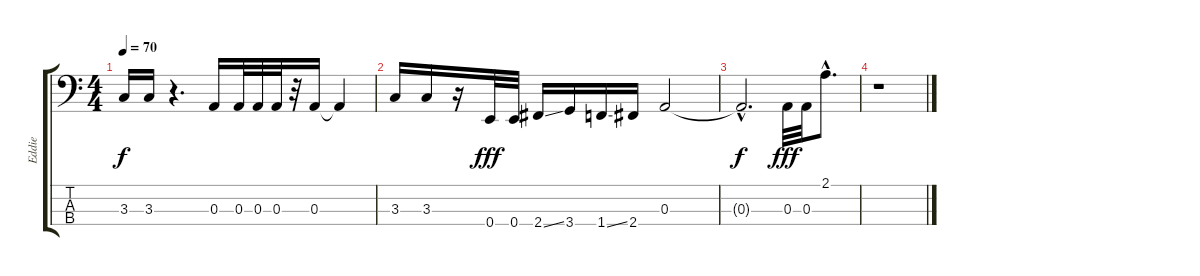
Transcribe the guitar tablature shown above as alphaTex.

\track ("Eddie" "Eddie") {instrument electricbassfinger}
\staff {score tabs}
\tuning (G2 D2 A1 E1) {hide}
\ts (4 4)
\tempo 70
\clef f4
\ks c
3.3.16{dy f} 3.3.16 r.4{d} 0.3.16 0.3.32 0.3.32 0.3.32 r.32 0.3.16 0.3{t}.4 |
3.3.16 3.3.16 r.16 0.4.32{dy fff} 0.4.32 2.4{ss}.16 3.4.16 1.4{ss}.16 2.4.16 0.3.2 |
0.3{hac t}.2{d dy f} 0.3.32{dy fff} 0.3.32 2.1{hac}.8{d} |
r.1
